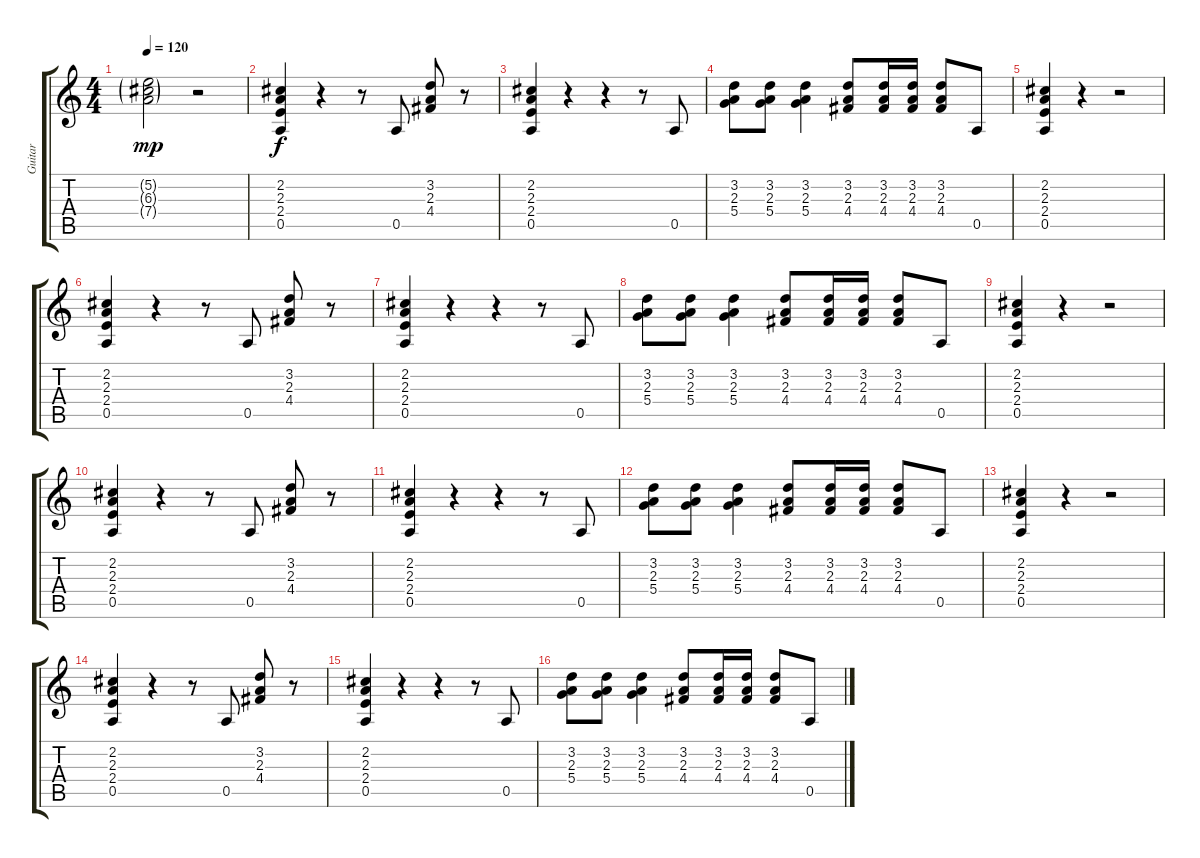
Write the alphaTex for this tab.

\track ("Guitar" "Guitar") {instrument distortionguitar}
\staff {score tabs}
\tuning (E4 B3 G3 D3 A2 E2) {hide}
\ts (4 4)
\tempo 120
\clef g2
\ks c
(5.2{g} 6.3{g} 7.4{g}).2{dy mp} r.2 |
(2.2 2.3 2.4 0.5).4{dy f} r.4 r.8 0.5.8 (3.2 2.3 4.4).8 r.8 |
(2.2 2.3 2.4 0.5).4 r.4 r.4 r.8 0.5.8 |
(3.2 2.3 5.4).8 (3.2 2.3 5.4).8 (3.2 2.3 5.4).4 (3.2 2.3 4.4).8 (3.2 2.3 4.4).16 (3.2 2.3 4.4).16 (3.2 2.3 4.4).8 0.5.8 |
(2.2 2.3 2.4 0.5).4 r.4 r.2 |
(2.2 2.3 2.4 0.5).4 r.4 r.8 0.5.8 (3.2 2.3 4.4).8 r.8 |
(2.2 2.3 2.4 0.5).4 r.4 r.4 r.8 0.5.8 |
(3.2 2.3 5.4).8 (3.2 2.3 5.4).8 (3.2 2.3 5.4).4 (3.2 2.3 4.4).8 (3.2 2.3 4.4).16 (3.2 2.3 4.4).16 (3.2 2.3 4.4).8 0.5.8 |
(2.2 2.3 2.4 0.5).4 r.4 r.2 |
(2.2 2.3 2.4 0.5).4 r.4 r.8 0.5.8 (3.2 2.3 4.4).8 r.8 |
(2.2 2.3 2.4 0.5).4 r.4 r.4 r.8 0.5.8 |
(3.2 2.3 5.4).8 (3.2 2.3 5.4).8 (3.2 2.3 5.4).4 (3.2 2.3 4.4).8 (3.2 2.3 4.4).16 (3.2 2.3 4.4).16 (3.2 2.3 4.4).8 0.5.8 |
(2.2 2.3 2.4 0.5).4 r.4 r.2 |
(2.2 2.3 2.4 0.5).4 r.4 r.8 0.5.8 (3.2 2.3 4.4).8 r.8 |
(2.2 2.3 2.4 0.5).4 r.4 r.4 r.8 0.5.8 |
(3.2 2.3 5.4).8 (3.2 2.3 5.4).8 (3.2 2.3 5.4).4 (3.2 2.3 4.4).8 (3.2 2.3 4.4).16 (3.2 2.3 4.4).16 (3.2 2.3 4.4).8 0.5.8
